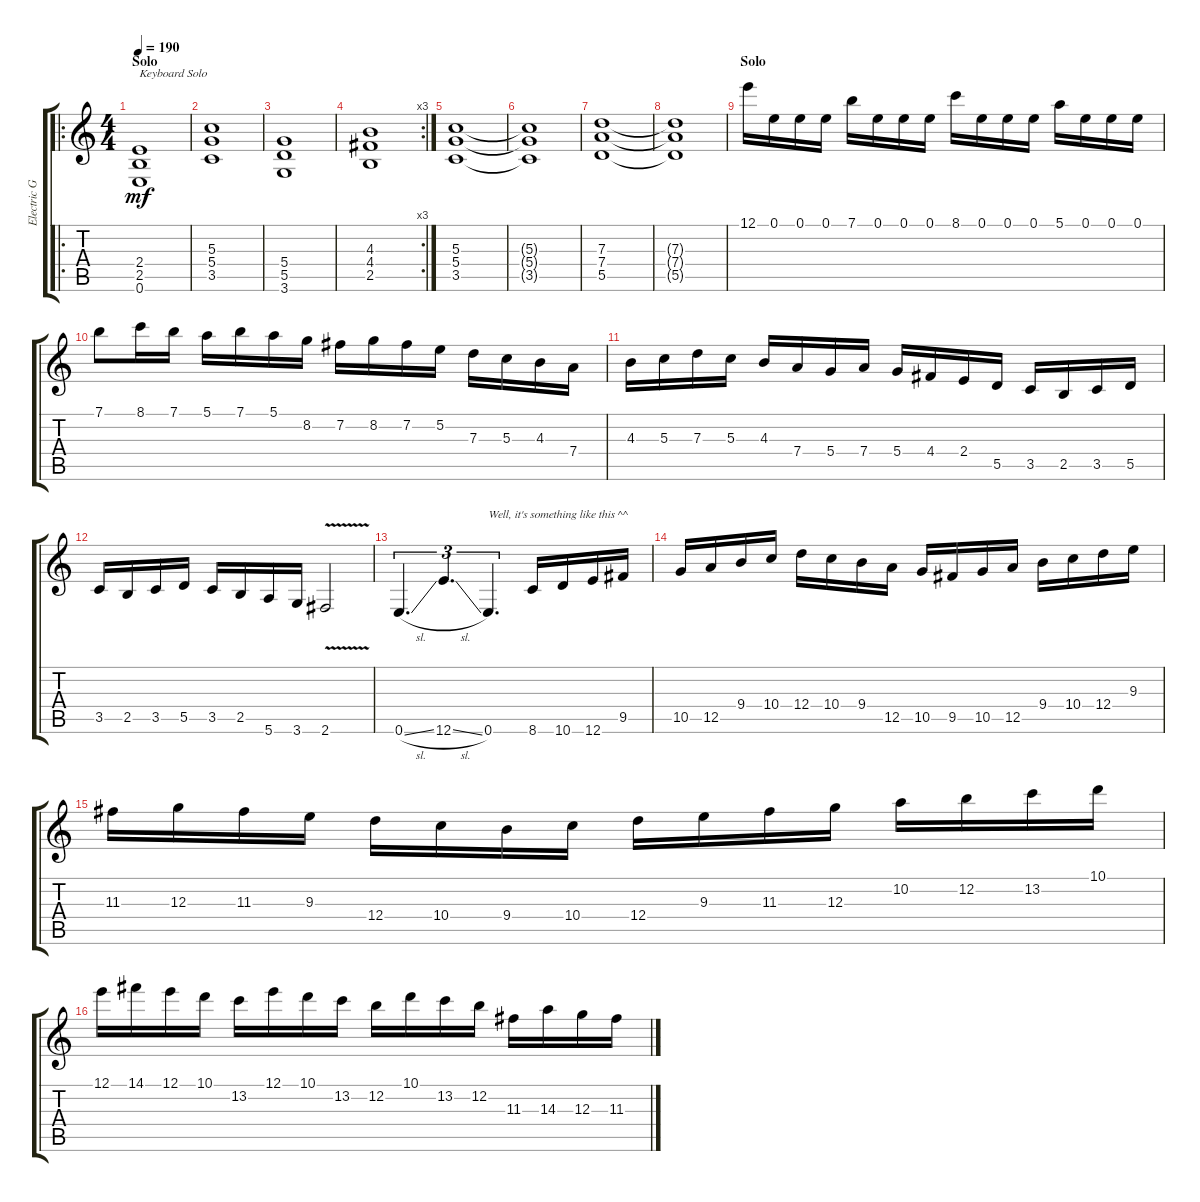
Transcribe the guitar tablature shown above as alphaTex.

\track ("Electric Guitar" "Electric G") {instrument distortionguitar}
\staff {score tabs}
\tuning (E4 B3 G3 D3 A2 E2) {hide}
\ro
\ts (4 4)
\section ("" "Solo")
\tempo 190
\clef g2
\ks c
(2.4 2.5 0.6).1{txt "Keyboard Solo" dy mf} |
(5.3 5.4 3.5).1 |
(5.4 5.5 3.6).1 |
\rc 3
(4.3 4.4 2.5).1 |
(5.3 5.4 3.5).1 |
(5.3{t} 5.4{t} 3.5{t}).1 |
(7.3 7.4 5.5).1 |
(7.3{t} 7.4{t} 5.5{t}).1 |
\section ("" "Solo")
12.1.16 0.1.16 0.1.16 0.1.16 7.1.16 0.1.16 0.1.16 0.1.16 8.1.16 0.1.16 0.1.16 0.1.16 5.1.16 0.1.16 0.1.16 0.1.16 |
7.1.8 8.1.16 7.1.16 5.1.16 7.1.16 5.1.16 8.2.16 7.2.16 8.2.16 7.2.16 5.2.16 7.3.16 5.3.16 4.3.16 7.4.16 |
4.3.16 5.3.16 7.3.16 5.3.16 4.3.16 7.4.16 5.4.16 7.4.16 5.4.16 4.4.16 2.4.16 5.5.16 3.5.16 2.5.16 3.5.16 5.5.16 |
3.5.16 2.5.16 3.5.16 5.5.16 3.5.16 2.5.16 5.6.16 3.6.16 2.6{v}.2 |
0.6{sl}.4{d tu (3 2)} 12.6{sl}.4{d tu (3 2)} 0.6.4{d tu (3 2) txt "Well, it's something like this ^^"} 8.6.16 10.6.16 12.6.16 9.5.16 |
10.5.16 12.5.16 9.4.16 10.4.16 12.4.16 10.4.16 9.4.16 12.5.16 10.5.16 9.5.16 10.5.16 12.5.16 9.4.16 10.4.16 12.4.16 9.3.16 |
11.3.16 12.3.16 11.3.16 9.3.16 12.4.16 10.4.16 9.4.16 10.4.16 12.4.16 9.3.16 11.3.16 12.3.16 10.2.16 12.2.16 13.2.16 10.1.16 |
12.1.16 14.1.16 12.1.16 10.1.16 13.2.16 12.1.16 10.1.16 13.2.16 12.2.16 10.1.16 13.2.16 12.2.16 11.3.16 14.3.16 12.3.16 11.3.16
